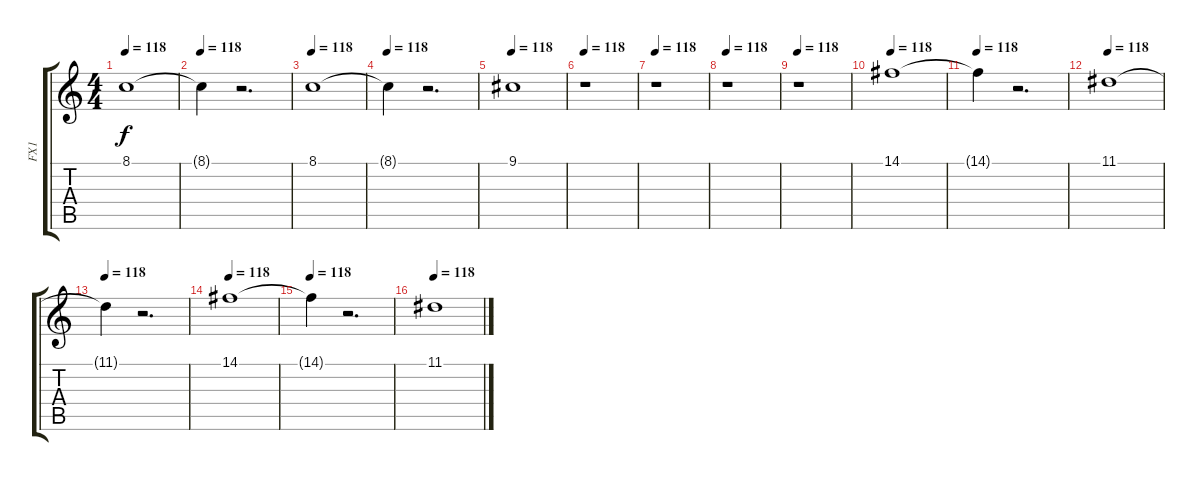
\track ("FX1" "FX1") {instrument pad1newage}
\staff {score tabs}
\tuning (E4 B3 G3 D3 A2 D2) {hide}
\ts (4 4)
\tempo 118
\clef g2
\ks c
8.1.1{dy f} |
\tempo 118
8.1{t}.4 r.2{d} |
\tempo 118
8.1.1 |
\tempo 118
8.1{t}.4 r.2{d} |
\tempo 118
9.1.1 |
\tempo 118
r.1 |
\tempo 118
r.1 |
\tempo 118
r.1 |
\tempo 118
r.1 |
\tempo 118
14.1.1 |
\tempo 118
14.1{t}.4 r.2{d} |
\tempo 118
11.1.1 |
\tempo 118
11.1{t}.4 r.2{d} |
\tempo 118
14.1.1 |
\tempo 118
14.1{t}.4 r.2{d} |
\tempo 118
11.1.1
